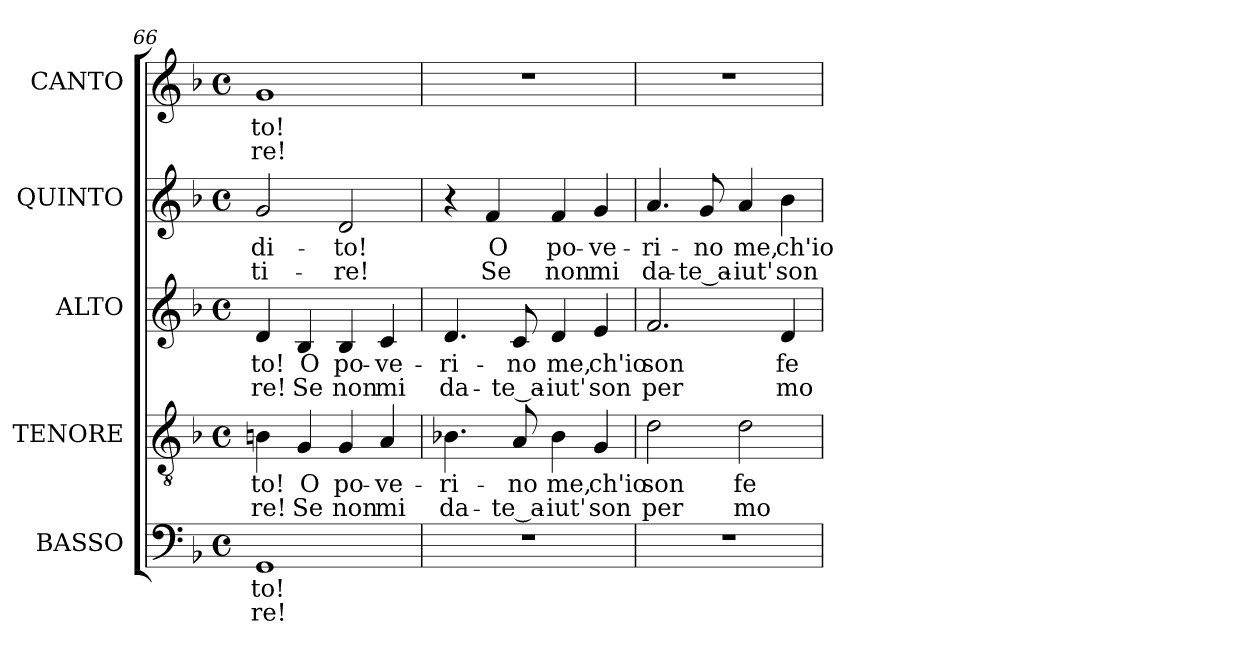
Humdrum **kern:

**kern	**text	**text	**kern	**text	**text	**kern	**text	**text	**kern	**text	**text	**kern	**text	**text
*part5	*part5	*part5	*part4	*part4	*part4	*part3	*part3	*part3	*part2	*part2	*part2	*part1	*part1	*part1
*staff5	*staff5	*staff5	*staff4	*staff4	*staff4	*staff3	*staff3	*staff3	*staff2	*staff2	*staff2	*staff1	*staff1	*staff1
*I"BASSO	*	*	*I"TENORE	*	*	*I"ALTO	*	*	*I"QUINTO	*	*	*I"CANTO	*	*
*I'B	*	*	*I'T	*	*	*I'A	*	*	*	*	*	*	*	*
*clefF4	*	*	*clefGv2	*	*	*clefG2	*	*	*clefG2	*	*	*clefG2	*	*
*	*	*	*ITrd7c12	*	*	*	*	*	*	*	*	*	*	*
*k[b-]	*	*	*k[b-]	*	*	*k[b-]	*	*	*k[b-]	*	*	*k[b-]	*	*
*F:	*	*	*F:	*	*	*F:	*	*	*F:	*	*	*F:	*	*
*M4/4	*	*	*M4/4	*	*	*M4/4	*	*	*M4/4	*	*	*M4/4	*	*
*met(c)	*	*	*met(c)	*	*	*met(c)	*	*	*met(c)	*	*	*met(c)	*	*
=66	=66	=66	=66	=66	=66	=66	=66	=66	=66	=66	=66	=66	=66	=66
!	!LO:LY:b:color=#000000	!LO:LY:b:color=#000000	!	!	!	!	!	!	!	!	!	!	!	!
!	!	!	!	!LO:LY:b:color=#000000	!LO:LY:b:color=#000000	!	!	!	!	!	!	!	!	!
!	!	!	!	!	!	!	!LO:LY:b:color=#000000	!LO:LY:b:color=#000000	!	!	!	!	!	!
!	!	!	!	!	!	!	!	!	!	!LO:LY:b:color=#000000	!LO:LY:b:color=#000000	!	!	!
!	!	!	!	!	!	!	!	!	!	!	!	!	!LO:LY:b:color=#000000	!LO:LY:b:color=#000000
1GGi	-to!	-re!	4BBni\	-to!	-re!	4di/	-to!	-re!	2gi/	-di-	-ti-	1gi	-to!	-re!
!	!	!	!	!LO:LY:b:color=#000000	!LO:LY:b:color=#000000	!	!	!	!	!	!	!	!	!
!	!	!	!	!	!	!	!LO:LY:b:color=#000000	!LO:LY:b:color=#000000	!	!	!	!	!	!
.	.	.	4GGi/	O	Se	4B-i/	O	Se	.	.	.	.	.	.
!	!	!	!	!LO:LY:b:color=#000000	!LO:LY:b:color=#000000	!	!	!	!	!	!	!	!	!
!	!	!	!	!	!	!	!LO:LY:b:color=#000000	!LO:LY:b:color=#000000	!	!	!	!	!	!
!	!	!	!	!	!	!	!	!	!	!LO:LY:b:color=#000000	!LO:LY:b:color=#000000	!	!	!
.	.	.	4GGi/	po-	non	4B-i/	po-	non	2di/	-to!	-re!	.	.	.
!	!	!	!	!LO:LY:b:color=#000000	!LO:LY:b:color=#000000	!	!	!	!	!	!	!	!	!
!	!	!	!	!	!	!	!LO:LY:b:color=#000000	!LO:LY:b:color=#000000	!	!	!	!	!	!
.	.	.	4AAi/	-ve-	mi	4ci/	-ve-	mi	.	.	.	.	.	.
=67	=67	=67	=67	=67	=67	=67	=67	=67	=67	=67	=67	=67	=67	=67
!	!	!	!	!LO:LY:b:color=#000000	!LO:LY:b:color=#000000	!	!	!	!	!	!	!	!	!
!	!	!	!	!	!	!	!LO:LY:b:color=#000000	!LO:LY:b:color=#000000	!	!	!	!	!	!
1r	.	.	4.BB-Xi\	-ri-	da-	4.di/	-ri-	da-	4r	.	.	1r	.	.
!	!	!	!	!	!	!	!	!	!	!LO:LY:b:color=#000000	!LO:LY:b:color=#000000	!	!	!
.	.	.	.	.	.	.	.	.	4fi/	O	Se	.	.	.
!	!	!	!	!LO:LY:b:color=#000000	!LO:LY:b:color=#000000	!	!	!	!	!	!	!	!	!
!	!	!	!	!	!	!	!LO:LY:b:color=#000000	!LO:LY:b:color=#000000	!	!	!	!	!	!
.	.	.	8AAi/	-no	-te_a-	8ci/	-no	-te_a-	.	.	.	.	.	.
!	!	!	!	!LO:LY:b:color=#000000	!LO:LY:b:color=#000000	!	!	!	!	!	!	!	!	!
!	!	!	!	!	!	!	!LO:LY:b:color=#000000	!LO:LY:b:color=#000000	!	!	!	!	!	!
!	!	!	!	!	!	!	!	!	!	!LO:LY:b:color=#000000	!LO:LY:b:color=#000000	!	!	!
.	.	.	4BB-i\	me,	-iut'	4di/	me,	-iut'	4fi/	po-	non	.	.	.
!	!	!	!	!LO:LY:b:color=#000000	!LO:LY:b:color=#000000	!	!	!	!	!	!	!	!	!
!	!	!	!	!	!	!	!LO:LY:b:color=#000000	!LO:LY:b:color=#000000	!	!	!	!	!	!
!	!	!	!	!	!	!	!	!	!	!LO:LY:b:color=#000000	!LO:LY:b:color=#000000	!	!	!
.	.	.	4GGi/	ch'io	son	4ei/	ch'io	son	4gi/	-ve-	mi	.	.	.
!!LO:LB:g=z
=68	=68	=68	=68	=68	=68	=68	=68	=68	=68	=68	=68	=68	=68	=68
!	!	!	!	!LO:LY:b:color=#000000	!LO:LY:b:color=#000000	!	!	!	!	!	!	!	!	!
!	!	!	!	!	!	!	!LO:LY:b:color=#000000	!LO:LY:b:color=#000000	!	!	!	!	!	!
!	!	!	!	!	!	!	!	!	!	!LO:LY:b:color=#000000	!LO:LY:b:color=#000000	!	!	!
1r	.	.	2Di\	son	per	2.fi/	son	per	4.ai/	-ri-	da-	1r	.	.
!	!	!	!	!	!	!	!	!	!	!LO:LY:b:color=#000000	!LO:LY:b:color=#000000	!	!	!
.	.	.	.	.	.	.	.	.	8gi/	-no	-te_a-	.	.	.
!	!	!	!	!LO:LY:b:color=#000000	!LO:LY:b:color=#000000	!	!	!	!	!	!	!	!	!
!	!	!	!	!	!	!	!	!	!	!LO:LY:b:color=#000000	!LO:LY:b:color=#000000	!	!	!
.	.	.	2Di\	fe-	mo-	.	.	.	4ai/	me,	-iut'	.	.	.
!	!	!	!	!	!	!	!LO:LY:b:color=#000000	!LO:LY:b:color=#000000	!	!	!	!	!	!
!	!	!	!	!	!	!	!	!	!	!LO:LY:b:color=#000000	!LO:LY:b:color=#000000	!	!	!
.	.	.	.	.	.	4di/	fe-	mo-	4b-i\	ch'io	son	.	.	.
=	=	=	=	=	=	=	=	=	=	=	=	=	=	=
*-	*-	*-	*-	*-	*-	*-	*-	*-	*-	*-	*-	*-	*-	*-
